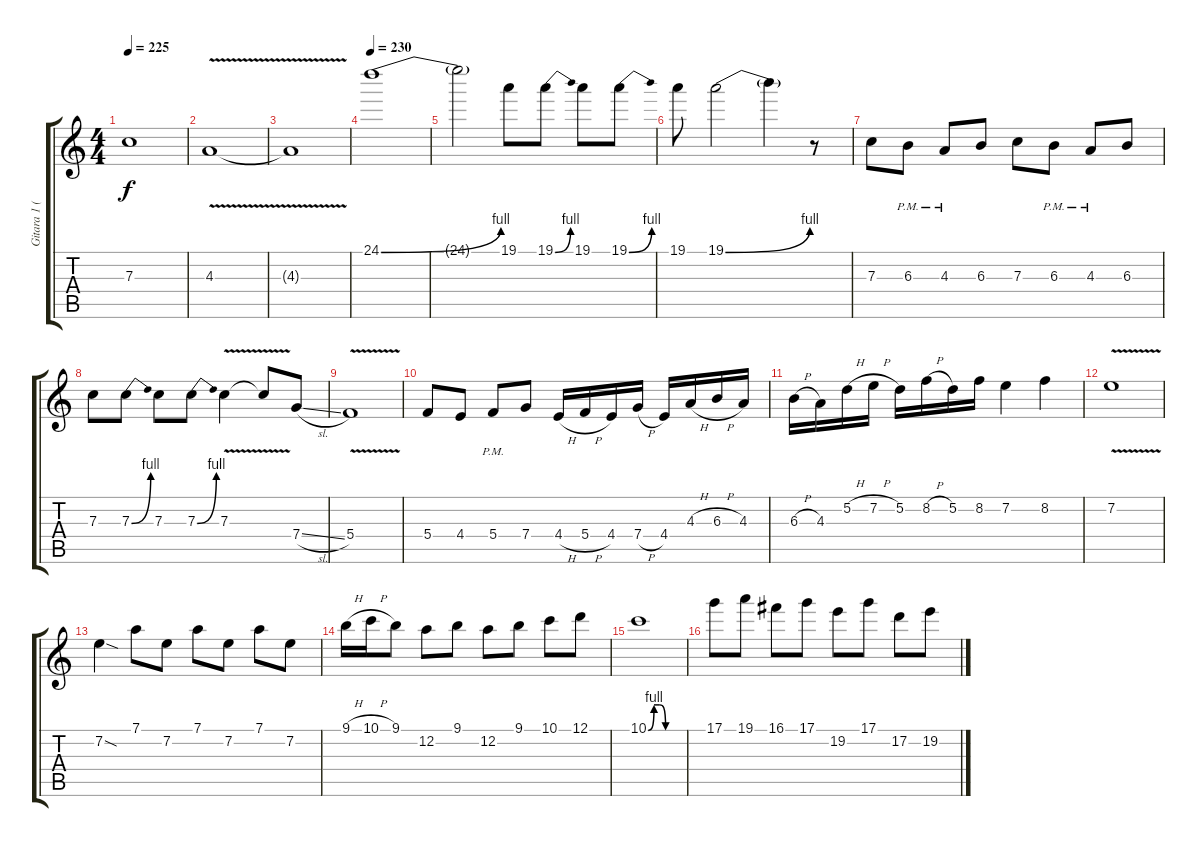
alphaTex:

\track ("Gitara 1 (wiciu)" "Gitara 1 (") {instrument distortionguitar}
\staff {score tabs}
\tuning (D4 A3 F3 C3 G2 D2) {hide}
\ts (4 4)
\tempo 225
\clef g2
\ks c
7.3{t}.1{dy f} |
4.3{v}.1 |
4.3{t}.1 |
\tempo 230
24.1{be (bend 0 0 60 4)}.1 |
24.1{t}.2 19.1.8 19.1{be (bend 0 0 60 4)}.8 19.1.8 19.1{be (bend 0 0 60 4)}.8 |
19.1.8 19.1{be (bend 0 0 60 4)}.2 19.1{t}.4 r.8 |
7.3.8 6.3{pm}.8 4.3{pm}.8 6.3.8 7.3.8 6.3{pm}.8 4.3{pm}.8 6.3.8 |
7.3.8 7.3{be (bend 0 0 60 4)}.8 7.3.8 7.3{be (bend 0 0 60 4)}.8 7.3{v}.4 7.3{t}.8 7.4{sl}.8 |
5.4{v}.1 |
5.4.8 4.4.8 5.4{pm}.8 7.4.8 4.4{h}.16 5.4{h}.16 4.4.16 7.4{h}.16 4.4.16 4.3{h}.16 6.3{h}.16 4.3.16 |
6.3{h}.16 4.3.16 5.2{h}.16 7.2{h}.16 5.2.16 8.2{h}.16 5.2.16 8.2.16 7.2.4 8.2.4 |
7.2{v}.1 |
7.2{sod}.4 7.1.8 7.2.8 7.1.8 7.2.8 7.1.8 7.2.8 |
9.1{h}.16 10.1{h}.16 9.1.8 12.2.8 9.1.8 12.2.8 9.1.8 10.1.8 12.1.8 |
10.1{be (custom 0 0 10 4 20 4 30 0 60 0)}.1 |
17.1.8 19.1.8 16.1.8 17.1.8 19.2.8 17.1.8 17.2.8 19.2.8
